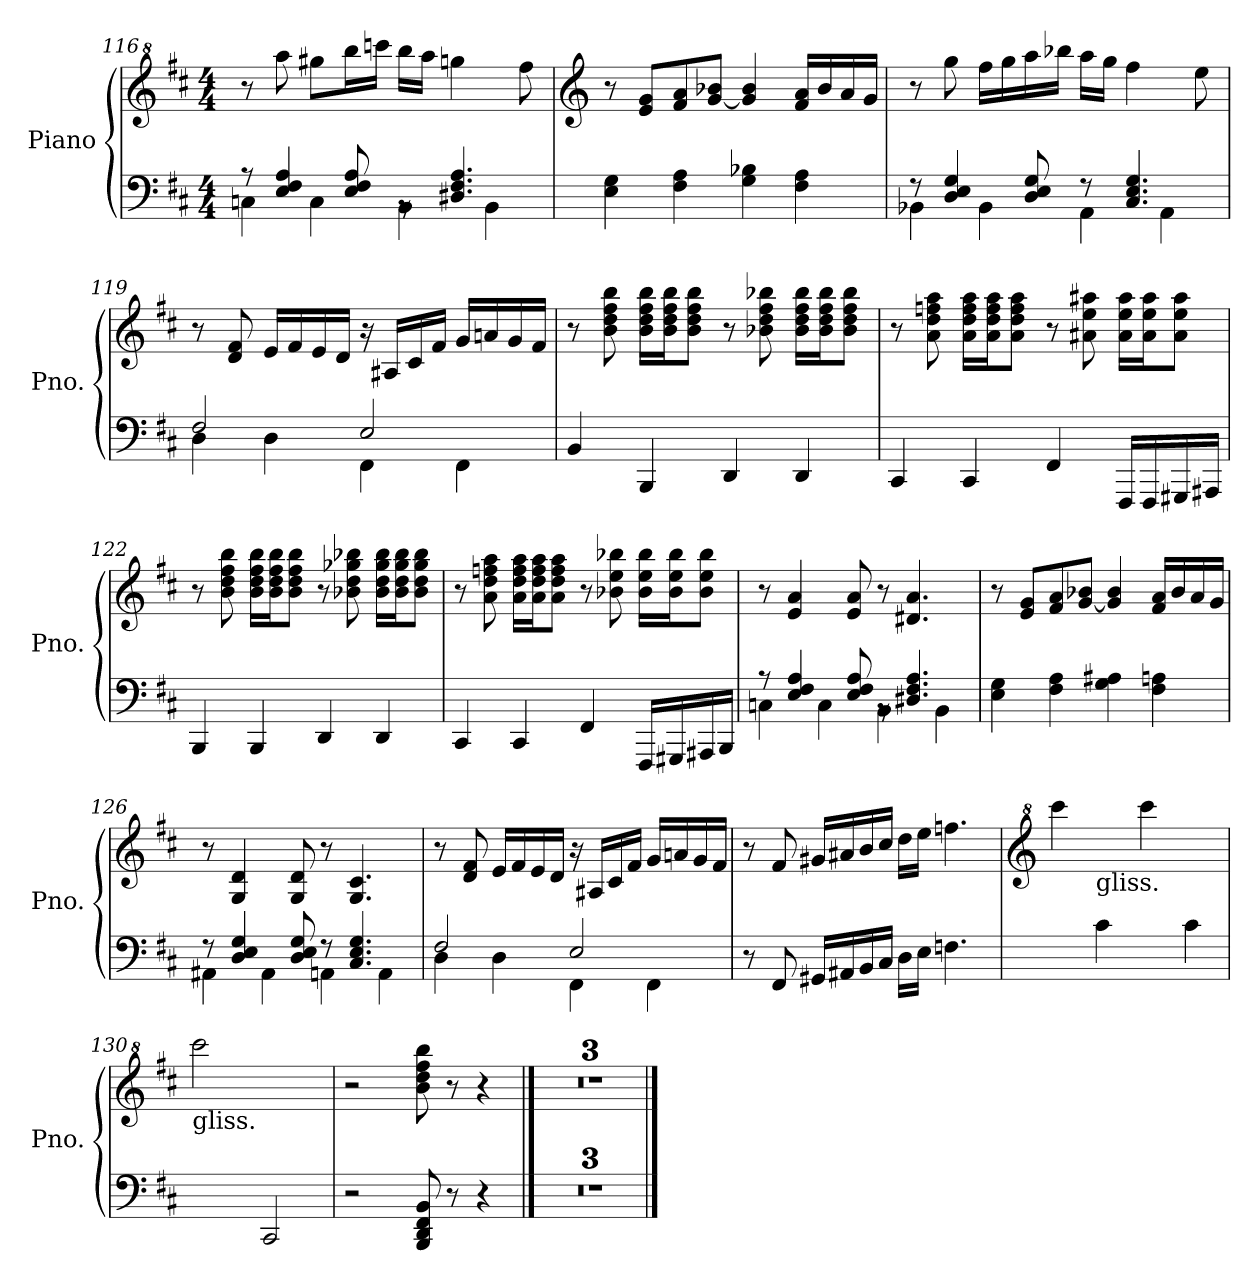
**kern	**kern
*part1	*part1
*staff2	*staff1
*I"Piano	*
*I'Pno.	*
!!LO:PB:g=z
*clefF4	*clefG^2
*k[f#c#]	*k[f#c#]
*M4/4	*M4/4
=116	=116
*^	*
8r	4Cn\	8r
4E/ 4F#/ 4A/	.	8aaa\
.	4C\	8ggg#X\L
8E/ 8F#/ 8A/	.	16bbb\L
.	.	16ccccn\JJ
8rBB	4BB\	16bbb\LL
.	.	16aaa\JJ
4.D#X/ 4.F#/ 4.A/	.	4gggn\
.	4BB\	.
.	.	8fff#\
*v	*v	*
=117	=117
*	*clefG2
4E\ 4G\	8r
.	8e/ 8g/L
4F#\ 4A\	8f#/ 8a/
.	[8g/ 8b-X/J
4G\ 4B-X\	4g/] 4b-/
4F#\ 4A\	16f#/ 16a/LL
.	16b-/
.	16a/
.	16g/JJ
=118	=118
*^	*
8r	4BB-X\	8r
4D/ 4E/ 4G/	.	8gg\
.	4BB-\	16ff#\LL
.	.	16gg\
8D/ 8E/ 8G/	.	16aa\
.	.	16bb-X\JJ
8r	4AA\	16aa\LL
.	.	16gg\JJ
4.C#/ 4.E/ 4.G/	.	4ff#\
.	4AA\	.
.	.	8ee\
!!LO:LB:g=z
=119	=119	=119
2F#/	4D\	8r
.	.	8d/ 8f#/
.	4D\	16e/LL
.	.	16f#/
.	.	16e/
.	.	16d/JJ
2E/	4FF#\	16r
.	.	16A#X/LL
.	.	16c#/
.	.	16f#/JJ
.	4FF#\	16g/LL
.	.	16an/
.	.	16g/
.	.	16f#/JJ
*v	*v	*
=120	=120
4BB/	8r
.	8b\ 8dd\ 8ff#\ 8bb\
4BBB/	16b\ 16dd\ 16ff#\ 16bb\LL
.	16b\ 16dd\ 16ff#\ 16bb\J
.	8b\ 8dd\ 8ff#\ 8bb\J
4DD/	8r
.	8b-X\ 8dd\ 8ff#\ 8bb-X\
4DD/	16b-\ 16dd\ 16ff#\ 16bb-\LL
.	16b-\ 16dd\ 16ff#\ 16bb-\J
.	8b-\ 8dd\ 8ff#\ 8bb-\J
!!LO:LB:g=z
=121	=121
4CC#/	8r
.	8a\ 8dd\ 8ffn\ 8aa\
4CC#/	16a\ 16dd\ 16ff\ 16aa\LL
.	16a\ 16dd\ 16ff\ 16aa\J
.	8a\ 8dd\ 8ff\ 8aa\J
4FF#/	8r
.	8a#X\ 8ee\ 8aa#X\
16FFF#/LL	16a#\ 16ee\ 16aa#\LL
16FFF#/	16a#\ 16ee\ 16aa#\J
16GGG#X/	8a#\ 8ee\ 8aa#\J
16AAA#X/JJ	.
=122	=122
4BBB/	8r
.	8b\ 8dd\ 8ff#\ 8bb\
4BBB/	16b\ 16dd\ 16ff#\ 16bb\LL
.	16b\ 16dd\ 16ff#\ 16bb\J
.	8b\ 8dd\ 8ff#\ 8bb\J
4DD/	8r
.	8b-X\ 8dd\ 8gg-X\ 8bb-X\
4DD/	16b-\ 16dd\ 16gg-\ 16bb-\LL
.	16b-\ 16dd\ 16gg-\ 16bb-\J
.	8b-\ 8dd\ 8gg-\ 8bb-\J
!!LO:LB:g=z
=123	=123
4CC#/	8r
.	8a\ 8dd\ 8ffn\ 8aa\
4CC#/	16a\ 16dd\ 16ff\ 16aa\LL
.	16a\ 16dd\ 16ff\ 16aa\J
.	8a\ 8dd\ 8ff\ 8aa\J
4FF#/	8r
.	8b-X\ 8ee\ 8bb-X\
16FFF#/LL	16b-\ 16ee\ 16bb-\LL
16GGG#X/	16b-\ 16ee\ 16bb-\J
16AAA#X/	8b-\ 8ee\ 8bb-\J
16BBB/JJ	.
=124	=124
*^	*
8r	4Cn\	8r
4E/ 4F#/ 4A/	.	4e/ 4a/
.	4C\	.
8E/ 8F#/ 8A/	.	8e/ 8a/
8rBB	4BB\	8r
4.D#X/ 4.F#/ 4.A/	.	4.d#X/ 4.a/
.	4BB\	.
*v	*v	*
=125	=125
4E\ 4G\	8r
.	8e/ 8g/L
4F#\ 4A\	8f#/ 8a/
.	[8g/ 8b-X/J
4G\ 4A#X\	4g/] 4b-/
4F#\ 4An\	16f#/ 16a/LL
.	16b-/
.	16a/
.	16g/JJ
!!LO:LB:g=z
=126	=126
*^	*
8r	4AA#X\	8r
4D/ 4E/ 4G/	.	4G/ 4d/
.	4AA#\	.
8D/ 8E/ 8G/	.	8G/ 8d/
8r	4AAn\	8r
4.C#/ 4.E/ 4.G/	.	4.G/ 4.c#/
.	4AA\	.
=127	=127	=127
2F#/	4D\	8r
.	.	8d/ 8f#/
.	4D\	16e/LL
.	.	16f#/
.	.	16e/
.	.	16d/JJ
2E/	4FF#\	16r
.	.	16A#X/LL
.	.	16c#/
.	.	16f#/JJ
.	4FF#\	16g/LL
.	.	16an/
.	.	16g/
.	.	16f#/JJ
*v	*v	*
=128	=128
8r	8r
8FF#/	8f#/
16GG#X/LL	16g#X/LL
16AA#X/	16a#X/
16BB/	16b/
16C#/JJ	16cc#/JJ
16D\LL	16dd\LL
16E\JJ	16ee\JJ
4.Fn\	4.ffn\
!!LO:LB:g=z
=129	=129
*	*clefG^2
4ryy	4cccc#\
!	!LO:TX:b:t=gliss.
4c#\	4ryy
4ryy	4cccc#\
4c#\	4ryy
=130	=130
!	!LO:TX:b:t=gliss.
2ryy	2cccc#\
2CC#/	2ryy
=131	=131
2r	2r
8BBB/ 8DD/ 8FF#/ 8BB/	8bb\ 8ddd\ 8fff#\ 8bbb\
8r	8r
4r	4r
==132	==132
1ryy	1ryy
=133	=133
1ryy	1ryy
=134	=134
1ryy	1ryy
==	==
*-	*-
